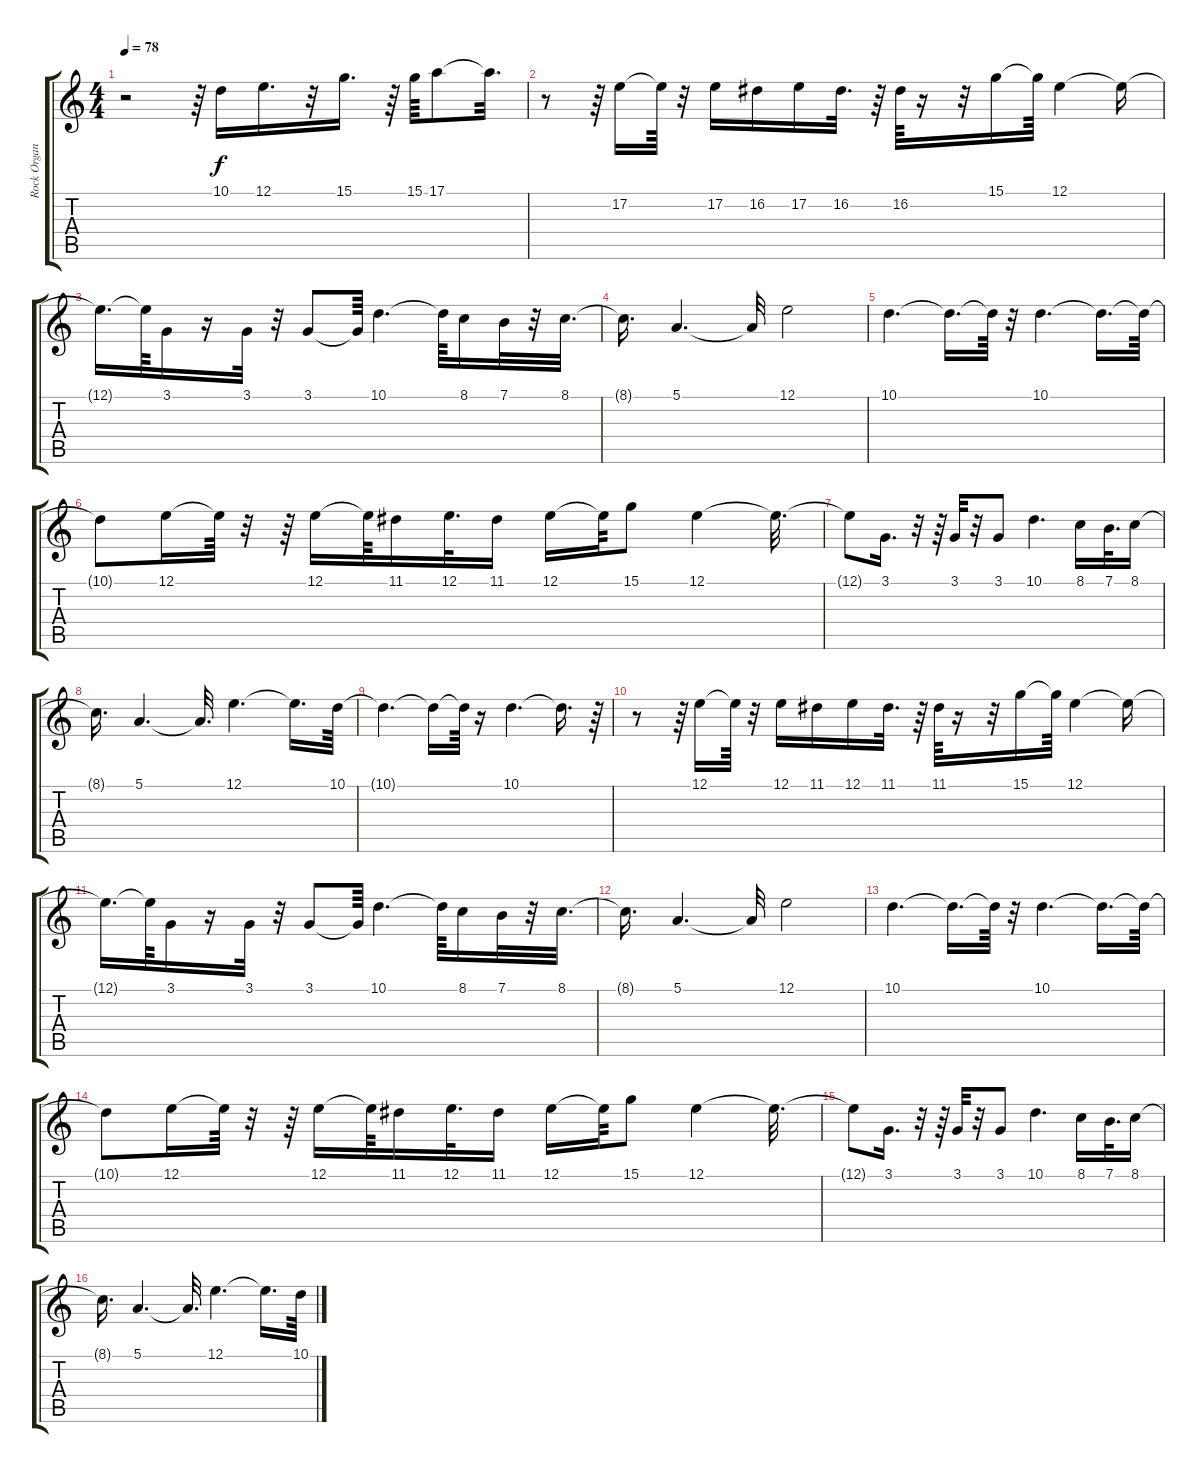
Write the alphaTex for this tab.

\track ("Rock Organ" "Rock Organ") {instrument rockorgan}
\staff {score tabs}
\tuning (E4 B3 G3 D3 A2 E2) {hide}
\ts (4 4)
\tempo 78
\clef g2
\ks c
r.2{dy f} r.64 10.1.16 12.1.16{d} r.32 15.1.16{d} r.64 15.1.64 17.1.8 17.1{t}.32{d} |
r.8 r.64 17.2.16 17.2{t}.64 r.32 17.2.16 16.2.16 17.2.16 16.2.32{d} r.64 16.2.64 r.16 r.32 15.1.16 15.1{t}.64 12.1.4 12.1{t}.16 |
12.1{t}.16{d} 12.1{t}.64 3.1.16 r.16 3.1.32 r.32 3.1.8 3.1{t}.64 10.1.4{d} 10.1{t}.64 8.1.16 7.1.32 r.32 8.1.32{d} |
8.1{t}.16{d} 5.1.4{d} 5.1{t}.32 12.1.2 |
10.1.4{d} 10.1{t}.16{d} 10.1{t}.64 r.32 10.1.4{d} 10.1{t}.16{d} 10.1{t}.64 |
10.1{t}.8 12.1.16 12.1{t}.64 r.32 r.64 12.1.16 12.1{t}.64 11.1.16 12.1.32{d} 11.1.16 12.1.16 12.1{t}.64 15.1.8 12.1.4 12.1{t}.32{d} |
12.1{t}.8 3.1.16{d} r.32 r.64 3.1.32 r.32 3.1.8 10.1.4{d} 8.1.16 7.1.32{d} 8.1.16 |
8.1{t}.16{d} 5.1.4{d} 5.1{t}.32{d} 12.1.4{d} 12.1{t}.16{d} 10.1.64 |
10.1{t}.4{d} 10.1{t}.16 10.1{t}.64 r.16 10.1.4{d} 10.1{t}.16{d} r.64 |
r.8 r.64 12.1.16 12.1{t}.64 r.32 12.1.16 11.1.16 12.1.16 11.1.32{d} r.64 11.1.64 r.16 r.32 15.1.16 15.1{t}.64 12.1.4 12.1{t}.16 |
12.1{t}.16{d} 12.1{t}.64 3.1.16 r.16 3.1.32 r.32 3.1.8 3.1{t}.64 10.1.4{d} 10.1{t}.64 8.1.16 7.1.32 r.32 8.1.32{d} |
8.1{t}.16{d} 5.1.4{d} 5.1{t}.32 12.1.2 |
10.1.4{d} 10.1{t}.16{d} 10.1{t}.64 r.32 10.1.4{d} 10.1{t}.16{d} 10.1{t}.64 |
10.1{t}.8 12.1.16 12.1{t}.64 r.32 r.64 12.1.16 12.1{t}.64 11.1.16 12.1.32{d} 11.1.16 12.1.16 12.1{t}.64 15.1.8 12.1.4 12.1{t}.32{d} |
12.1{t}.8 3.1.16{d} r.32 r.64 3.1.32 r.32 3.1.8 10.1.4{d} 8.1.16 7.1.32{d} 8.1.16 |
8.1{t}.16{d} 5.1.4{d} 5.1{t}.32{d} 12.1.4{d} 12.1{t}.16{d} 10.1.64
